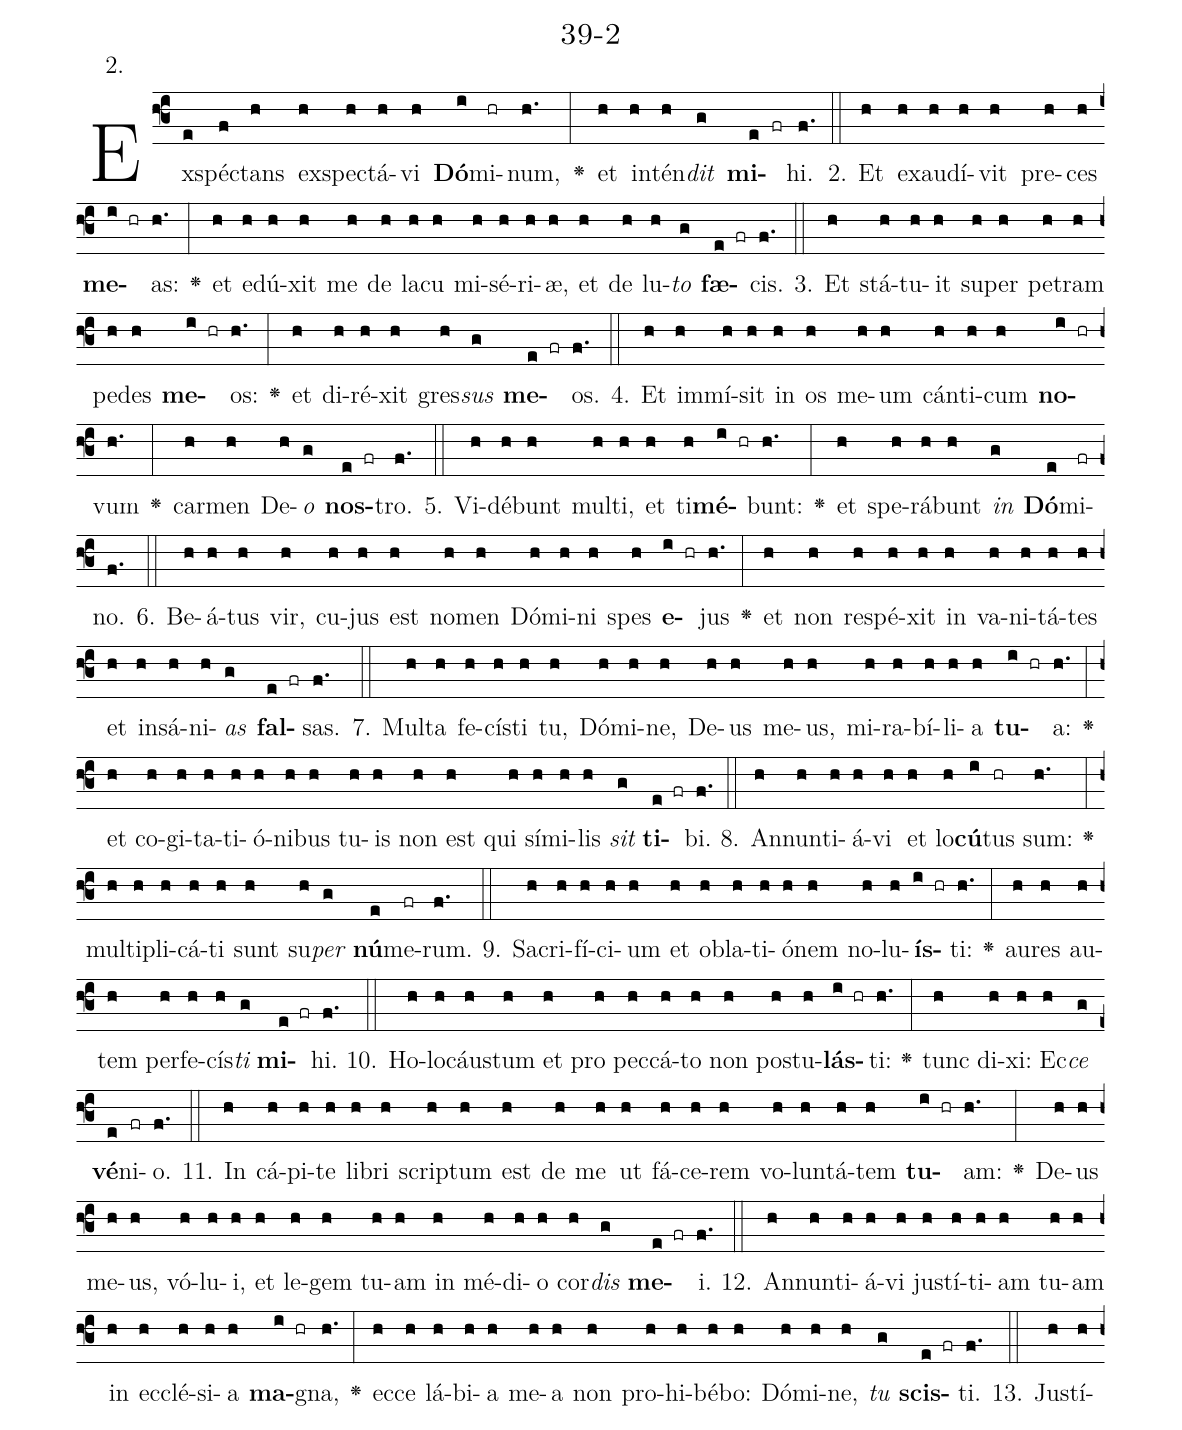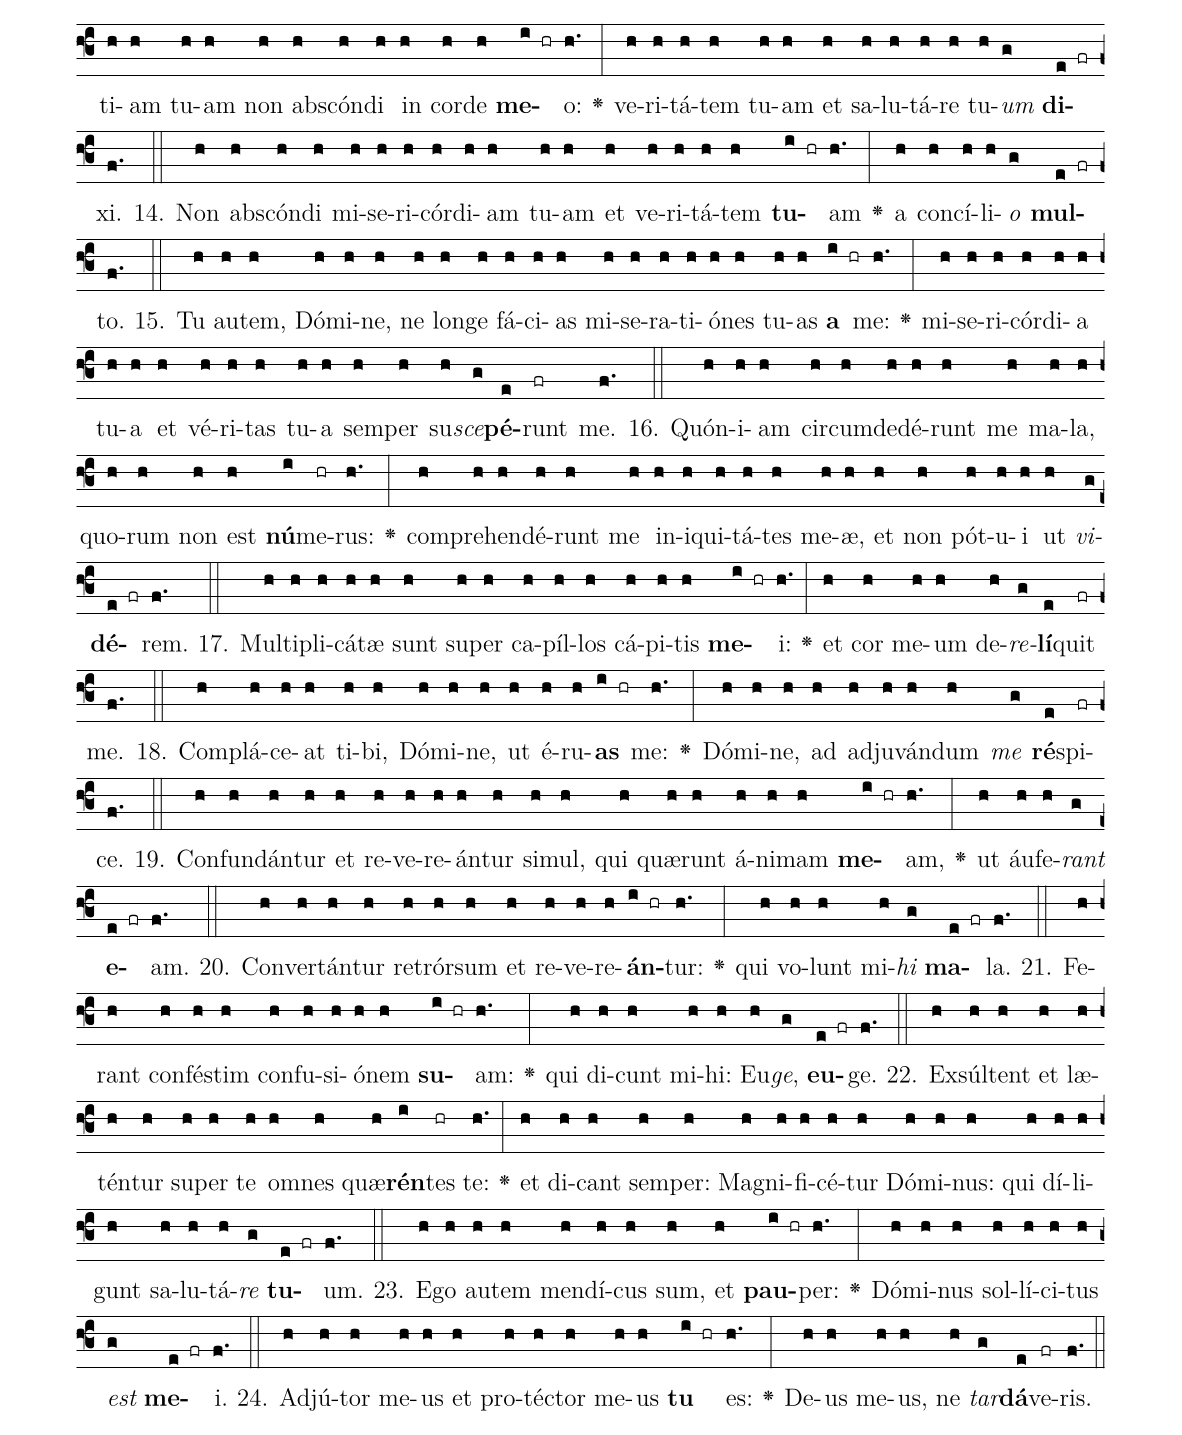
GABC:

name: 39-2;
annotation: 2.;
%%
(f3)Ex(e)spéc(f)tans(h) ex(h)spec(h)tá(h)vi(h) <b>Dó</b>(i)mi(hr)num,(h.) <v>\greheightstar</v>(:) et(h) in(h)tén(h)<i>dit</i>(g) <b>mi</b>(e fr)hi.(f.) (::)
2. Et(h) ex(h)au(h)dí(h)vit(h) pre(h)ces(h) <b>me</b>(i hr)as:(h.) <v>\greheightstar</v>(:) et(h) e(h)dú(h)xit(h) me(h) de(h) la(h)cu(h) mi(h)sé(h)ri(h)æ,(h) et(h) de(h) lu(h)<i>to</i>(g) <b>fæ</b>(e fr)cis.(f.) (::)
3. Et(h) stá(h)tu(h)it(h) su(h)per(h) pe(h)tram(h) pe(h)des(h) <b>me</b>(i hr)os:(h.) <v>\greheightstar</v>(:) et(h) di(h)ré(h)xit(h) gres(h)<i>sus</i>(g) <b>me</b>(e fr)os.(f.) (::)
4. Et(h) im(h)mí(h)sit(h) in(h) os(h) me(h)um(h) cán(h)ti(h)cum(h) <b>no</b>(i hr)vum(h.) <v>\greheightstar</v>(:) car(h)men(h) De(h)<i>o</i>(g) <b>nos</b>(e fr)tro.(f.) (::)
5. Vi(h)dé(h)bunt(h) mul(h)ti,(h) et(h) ti(h)<b>mé</b>(i hr)bunt:(h.) <v>\greheightstar</v>(:) et(h) spe(h)rá(h)bunt(h) <i>in</i>(g) <b>Dó</b>(e)mi(fr)no.(f.) (::)
6. Be(h)á(h)tus(h) vir,(h) cu(h)jus(h) est(h) no(h)men(h) Dó(h)mi(h)ni(h) spes(h) <b>e</b>(i hr)jus(h.) <v>\greheightstar</v>(:) et(h) non(h) re(h)spé(h)xit(h) in(h) va(h)ni(h)tá(h)tes(h) et(h) in(h)sá(h)ni(h)<i>as</i>(g) <b>fal</b>(e fr)sas.(f.) (::)
7. Mul(h)ta(h) fe(h)cís(h)ti(h) tu,(h) Dó(h)mi(h)ne,(h) De(h)us(h) me(h)us,(h) mi(h)ra(h)bí(h)li(h)a(h) <b>tu</b>(i hr)a:(h.) <v>\greheightstar</v>(:) et(h) co(h)gi(h)ta(h)ti(h)ó(h)ni(h)bus(h) tu(h)is(h) non(h) est(h) qui(h) sí(h)mi(h)lis(h) <i>sit</i>(g) <b>ti</b>(e fr)bi.(f.) (::)
8. An(h)nun(h)ti(h)á(h)vi(h) et(h) lo(h)<b>cú</b>(i)tus(hr) sum:(h.) <v>\greheightstar</v>(:) mul(h)ti(h)pli(h)cá(h)ti(h) sunt(h) su(h)<i>per</i>(g) <b>nú</b>(e)me(fr)rum.(f.) (::)
9. Sa(h)cri(h)fí(h)ci(h)um(h) et(h) ob(h)la(h)ti(h)ó(h)nem(h) no(h)lu(h)<b>ís</b>(i hr)ti:(h.) <v>\greheightstar</v>(:) au(h)res(h) au(h)tem(h) per(h)fe(h)cís(h)<i>ti</i>(g) <b>mi</b>(e fr)hi.(f.) (::)
10. Ho(h)lo(h)cáus(h)tum(h) et(h) pro(h) pec(h)cá(h)to(h) non(h) pos(h)tu(h)<b>lás</b>(i hr)ti:(h.) <v>\greheightstar</v>(:) tunc(h) di(h)xi:(h) Ec(h)<i>ce</i>(g) <b>vé</b>(e)ni(fr)o.(f.) (::)
11. In(h) cá(h)pi(h)te(h) li(h)bri(h) scrip(h)tum(h) est(h) de(h) me(h) ut(h) fá(h)ce(h)rem(h) vo(h)lun(h)tá(h)tem(h) <b>tu</b>(i hr)am:(h.) <v>\greheightstar</v>(:) De(h)us(h) me(h)us,(h) vó(h)lu(h)i,(h) et(h) le(h)gem(h) tu(h)am(h) in(h) mé(h)di(h)o(h) cor(h)<i>dis</i>(g) <b>me</b>(e fr)i.(f.) (::)
12. An(h)nun(h)ti(h)á(h)vi(h) jus(h)tí(h)ti(h)am(h) tu(h)am(h) in(h) ec(h)clé(h)si(h)a(h) <b>ma</b>(i hr)gna,(h.) <v>\greheightstar</v>(:) ec(h)ce(h) lá(h)bi(h)a(h) me(h)a(h) non(h) pro(h)hi(h)bé(h)bo:(h) Dó(h)mi(h)ne,(h) <i>tu</i>(g) <b>scis</b>(e fr)ti.(f.) (::)
13. Jus(h)tí(h)ti(h)am(h) tu(h)am(h) non(h) abs(h)cón(h)di(h) in(h) cor(h)de(h) <b>me</b>(i hr)o:(h.) <v>\greheightstar</v>(:) ve(h)ri(h)tá(h)tem(h) tu(h)am(h) et(h) sa(h)lu(h)tá(h)re(h) tu(h)<i>um</i>(g) <b>di</b>(e fr)xi.(f.) (::)
14. Non(h) abs(h)cón(h)di(h) mi(h)se(h)ri(h)cór(h)di(h)am(h) tu(h)am(h) et(h) ve(h)ri(h)tá(h)tem(h) <b>tu</b>(i hr)am(h.) <v>\greheightstar</v>(:) a(h) con(h)cí(h)li(h)<i>o</i>(g) <b>mul</b>(e fr)to.(f.) (::)
15. Tu(h) au(h)tem,(h) Dó(h)mi(h)ne,(h) ne(h) lon(h)ge(h) fá(h)ci(h)as(h) mi(h)se(h)ra(h)ti(h)ó(h)nes(h) tu(h)as(h) <b>a</b>(i hr) me:(h.) <v>\greheightstar</v>(:) mi(h)se(h)ri(h)cór(h)di(h)a(h) tu(h)a(h) et(h) vé(h)ri(h)tas(h) tu(h)a(h) sem(h)per(h) su(h)<i>sce</i>(g)<b>pé</b>(e)runt(fr) me.(f.) (::)
16. Quón(h)i(h)am(h) cir(h)cum(h)de(h)dé(h)runt(h) me(h) ma(h)la,(h) quo(h)rum(h) non(h) est(h) <b>nú</b>(i)me(hr)rus:(h.) <v>\greheightstar</v>(:) com(h)pre(h)hen(h)dé(h)runt(h) me(h) in(h)i(h)qui(h)tá(h)tes(h) me(h)æ,(h) et(h) non(h) pót(h)u(h)i(h) ut(h) <i>vi</i>(g)<b>dé</b>(e fr)rem.(f.) (::)
17. Mul(h)ti(h)pli(h)cá(h)tæ(h) sunt(h) su(h)per(h) ca(h)píl(h)los(h) cá(h)pi(h)tis(h) <b>me</b>(i hr)i:(h.) <v>\greheightstar</v>(:) et(h) cor(h) me(h)um(h) de(h)<i>re</i>(g)<b>lí</b>(e)quit(fr) me.(f.) (::)
18. Com(h)plá(h)ce(h)at(h) ti(h)bi,(h) Dó(h)mi(h)ne,(h) ut(h) é(h)ru(h)<b>as</b>(i hr) me:(h.) <v>\greheightstar</v>(:) Dó(h)mi(h)ne,(h) ad(h) ad(h)ju(h)ván(h)dum(h) <i>me</i>(g) <b>ré</b>(e)spi(fr)ce.(f.) (::)
19. Con(h)fun(h)dán(h)tur(h) et(h) re(h)ve(h)re(h)án(h)tur(h) si(h)mul,(h) qui(h) quæ(h)runt(h) á(h)ni(h)mam(h) <b>me</b>(i hr)am,(h.) <v>\greheightstar</v>(:) ut(h) áu(h)fe(h)<i>rant</i>(g) <b>e</b>(e fr)am.(f.) (::)
20. Con(h)ver(h)tán(h)tur(h) re(h)trór(h)sum(h) et(h) re(h)ve(h)re(h)<b>án</b>(i hr)tur:(h.) <v>\greheightstar</v>(:) qui(h) vo(h)lunt(h) mi(h)<i>hi</i>(g) <b>ma</b>(e fr)la.(f.) (::)
21. Fe(h)rant(h) con(h)fés(h)tim(h) con(h)fu(h)si(h)ó(h)nem(h) <b>su</b>(i hr)am:(h.) <v>\greheightstar</v>(:) qui(h) di(h)cunt(h) mi(h)hi:(h) Eu(h)<i>ge</i>,(g) <b>eu</b>(e fr)ge.(f.) (::)
22. Ex(h)súl(h)tent(h) et(h) læ(h)tén(h)tur(h) su(h)per(h) te(h) om(h)nes(h) quæ(h)<b>rén</b>(i)tes(hr) te:(h.) <v>\greheightstar</v>(:) et(h) di(h)cant(h) sem(h)per:(h) Ma(h)gni(h)fi(h)cé(h)tur(h) Dó(h)mi(h)nus:(h) qui(h) dí(h)li(h)gunt(h) sa(h)lu(h)tá(h)<i>re</i>(g) <b>tu</b>(e fr)um.(f.) (::)
23. E(h)go(h) au(h)tem(h) men(h)dí(h)cus(h) sum,(h) et(h) <b>pau</b>(i hr)per:(h.) <v>\greheightstar</v>(:) Dó(h)mi(h)nus(h) sol(h)lí(h)ci(h)tus(h) <i>est</i>(g) <b>me</b>(e fr)i.(f.) (::)
24. Ad(h)jú(h)tor(h) me(h)us(h) et(h) pro(h)téc(h)tor(h) me(h)us(h) <b>tu</b>(i hr) es:(h.) <v>\greheightstar</v>(:) De(h)us(h) me(h)us,(h) ne(h) <i>tar</i>(g)<b>dá</b>(e)ve(fr)ris.(f.) (::)
